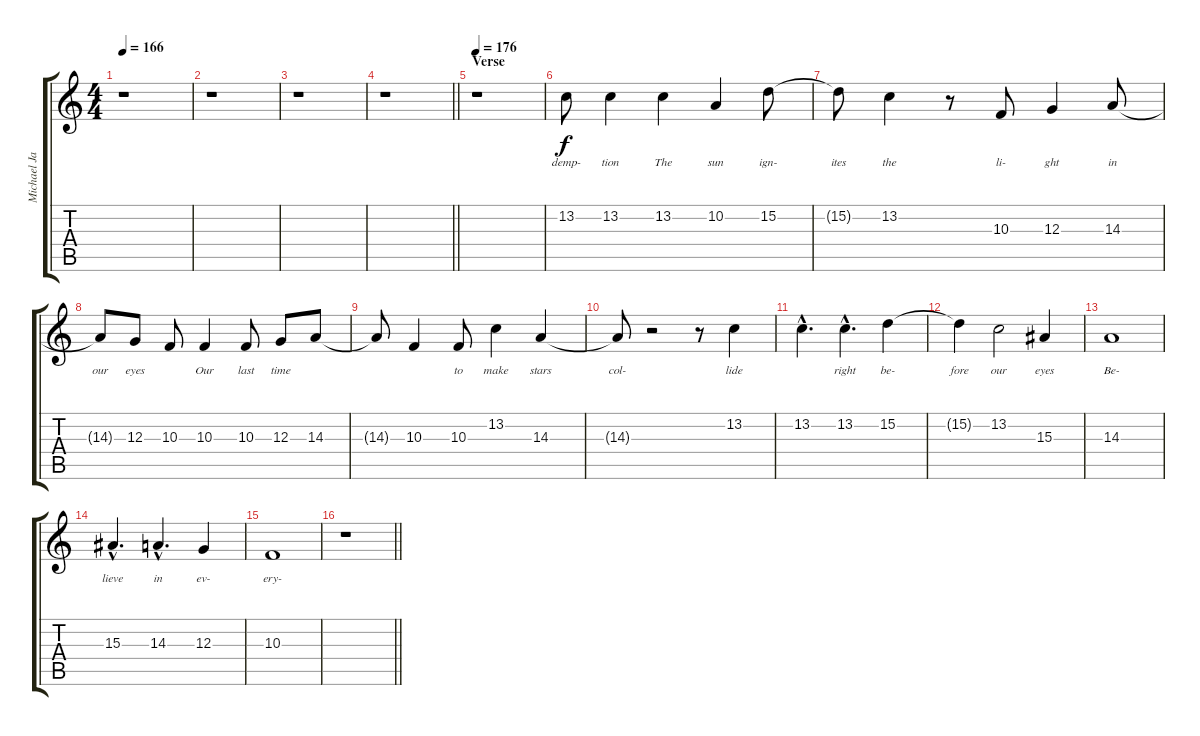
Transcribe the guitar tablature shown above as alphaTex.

\track ("Michael Jagmin" "Michael Ja") {instrument lead1square}
\staff {score tabs}
\tuning (E4 B3 G3 D3 A2 D2) {hide}
\ts (4 4)
\tempo 166
\clef g2
\ks c
r.1{dy f} |
r.1 |
r.1 |
\barLineRight lightlight
r.1 |
\section ("" "Verse")
\tempo 176
r.1 |
13.2.8{lyrics (0 "demp-") lyrics (1 "") lyrics (2 "") lyrics (3 "") lyrics (4 "")} 13.2.4{lyrics (0 "tion") lyrics (1 "") lyrics (2 "") lyrics (3 "") lyrics (4 "")} 13.2.4{lyrics (0 "The") lyrics (1 "") lyrics (2 "") lyrics (3 "") lyrics (4 "")} 10.2.4{lyrics (0 "sun") lyrics (1 "") lyrics (2 "") lyrics (3 "") lyrics (4 "")} 15.2.8{lyrics (0 "ign-") lyrics (1 "") lyrics (2 "") lyrics (3 "") lyrics (4 "")} |
15.2{t}.8{lyrics (0 "ites") lyrics (1 "") lyrics (2 "") lyrics (3 "") lyrics (4 "")} 13.2.4{lyrics (0 "the") lyrics (1 "") lyrics (2 "") lyrics (3 "") lyrics (4 "")} r.8 10.3.8{lyrics (0 "li-") lyrics (1 "") lyrics (2 "") lyrics (3 "") lyrics (4 "")} 12.3.4{lyrics (0 "ght") lyrics (1 "") lyrics (2 "") lyrics (3 "") lyrics (4 "")} 14.3.8{lyrics (0 "in") lyrics (1 "") lyrics (2 "") lyrics (3 "") lyrics (4 "")} |
14.3{t}.8{lyrics (0 "our") lyrics (1 "") lyrics (2 "") lyrics (3 "") lyrics (4 "")} 12.3.8{lyrics (0 "eyes") lyrics (1 "") lyrics (2 "") lyrics (3 "") lyrics (4 "")} 10.3.8{lyrics (0 "") lyrics (1 "") lyrics (2 "") lyrics (3 "") lyrics (4 "")} 10.3.4{lyrics (0 "Our") lyrics (1 "") lyrics (2 "") lyrics (3 "") lyrics (4 "")} 10.3.8{lyrics (0 "last") lyrics (1 "") lyrics (2 "") lyrics (3 "") lyrics (4 "")} 12.3.8{lyrics (0 "time") lyrics (1 "") lyrics (2 "") lyrics (3 "") lyrics (4 "")} 14.3.8{lyrics (0 "") lyrics (1 "") lyrics (2 "") lyrics (3 "") lyrics (4 "")} |
14.3{t}.8{lyrics (0 "") lyrics (1 "") lyrics (2 "") lyrics (3 "") lyrics (4 "")} 10.3.4{lyrics (0 "") lyrics (1 "") lyrics (2 "") lyrics (3 "") lyrics (4 "")} 10.3.8{lyrics (0 "to") lyrics (1 "") lyrics (2 "") lyrics (3 "") lyrics (4 "")} 13.2.4{lyrics (0 "make") lyrics (1 "") lyrics (2 "") lyrics (3 "") lyrics (4 "")} 14.3.4{lyrics (0 "stars") lyrics (1 "") lyrics (2 "") lyrics (3 "") lyrics (4 "")} |
14.3{t}.8{lyrics (0 "col-") lyrics (1 "") lyrics (2 "") lyrics (3 "") lyrics (4 "")} r.2 r.8 13.2.4{lyrics (0 "lide") lyrics (1 "") lyrics (2 "") lyrics (3 "") lyrics (4 "")} |
13.2{hac}.4{d lyrics (0 "") lyrics (1 "") lyrics (2 "") lyrics (3 "") lyrics (4 "")} 13.2{hac}.4{d lyrics (0 "right") lyrics (1 "") lyrics (2 "") lyrics (3 "") lyrics (4 "")} 15.2.4{lyrics (0 "be-") lyrics (1 "") lyrics (2 "") lyrics (3 "") lyrics (4 "")} |
15.2{t}.4{lyrics (0 "fore") lyrics (1 "") lyrics (2 "") lyrics (3 "") lyrics (4 "")} 13.2.2{lyrics (0 "our") lyrics (1 "") lyrics (2 "") lyrics (3 "") lyrics (4 "")} 15.3.4{lyrics (0 "eyes") lyrics (1 "") lyrics (2 "") lyrics (3 "") lyrics (4 "")} |
14.3.1{lyrics (0 "Be-") lyrics (1 "") lyrics (2 "") lyrics (3 "") lyrics (4 "")} |
15.3{hac}.4{d lyrics (0 "lieve") lyrics (1 "") lyrics (2 "") lyrics (3 "") lyrics (4 "")} 14.3{hac}.4{d lyrics (0 "in") lyrics (1 "") lyrics (2 "") lyrics (3 "") lyrics (4 "")} 12.3.4{lyrics (0 "ev-") lyrics (1 "") lyrics (2 "") lyrics (3 "") lyrics (4 "")} |
10.3.1{lyrics (0 "ery-") lyrics (1 "") lyrics (2 "") lyrics (3 "") lyrics (4 "")} |
\barLineRight lightlight
r.1
